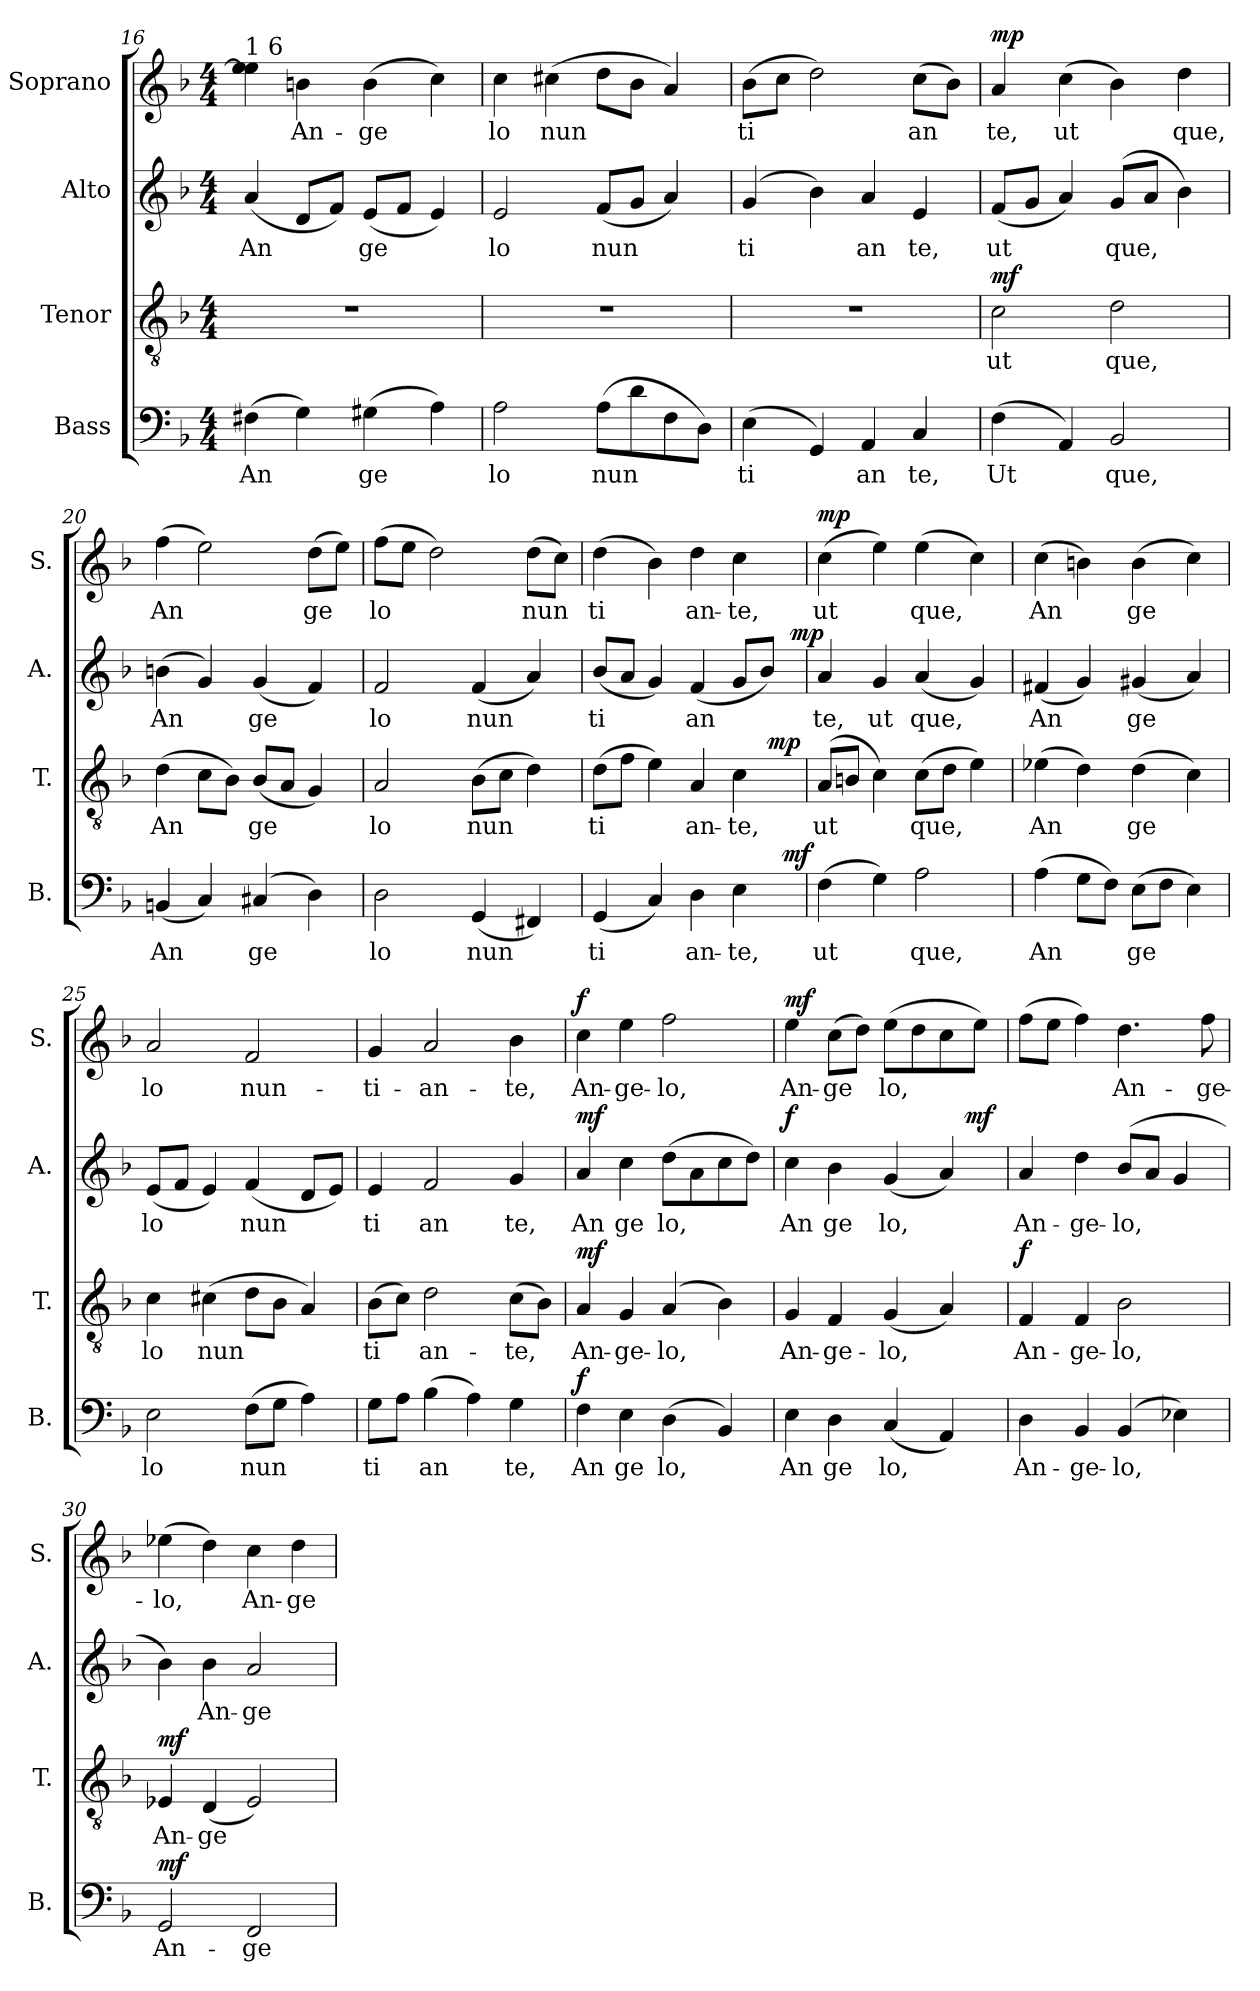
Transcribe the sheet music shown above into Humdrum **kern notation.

**kern	**text	**dynam	**kern	**text	**dynam	**kern	**text	**dynam	**kern	**text	**dynam
*part4	*part4	*part4	*part3	*part3	*part3	*part2	*part2	*part2	*part1	*part1	*part1
*staff4	*staff4	*staff4	*staff3	*staff3	*staff3	*staff2	*staff2	*staff2	*staff1	*staff1	*staff1
*I"Bass	*	*	*I"Tenor	*	*	*I"Alto	*	*	*I"Soprano	*	*
*I'B.	*	*	*I'T.	*	*	*I'A.	*	*	*I'S.	*	*
!!LO:LB:g=z
*clefF4	*	*	*clefGv2	*	*	*clefG2	*	*	*clefG2	*	*
*k[b-]	*	*	*k[b-]	*	*	*k[b-]	*	*	*k[b-]	*	*
*F:	*	*	*F:	*	*	*F:	*	*	*F:	*	*
*M4/4	*	*	*M4/4	*	*	*M4/4	*	*	*M4/4	*	*
=16	=16	=16	=16	=16	=16	=16	=16	=16	=16	=16	=16
!	!	!	!	!	!	!	!	!	!LO:TX:a:t=1 6	!	!
!	!LO:LY:b:cj	!	!	!	!	!	!LO:LY:b:cj	!	!	!LO:LY:b:cj	!
(>4F#X\	An	.	1r	.	.	(>4a/	An	.	4ee\ 4ee\]	.	.
!	!LO:LY:b:cj	!	!	!	!	!	!LO:LY:b:cj	!	!	!LO:LY:b:cj	!
4G\)	.	.	.	.	.	8d/L	.	.	4bn\	An-	.
!	!	!	!	!	!	!	!LO:LY:b:cj	!	!	!	!
.	.	.	.	.	.	8f/J)	.	.	.	.	.
!	!LO:LY:b:cj	!	!	!	!	!	!LO:LY:b:cj	!	!	!LO:LY:b:cj	!
(>4G#X\	ge	.	.	.	.	(>8e/L	ge	.	(>4b\	-ge-	.
!	!	!	!	!	!	!	!LO:LY:b:cj	!	!	!	!
.	.	.	.	.	.	8f/J	.	.	.	.	.
!	!LO:LY:b:cj	!	!	!	!	!	!LO:LY:b:cj	!	!	!LO:LY:b:cj	!
4A\)	.	.	.	.	.	4e/)	.	.	4cc\)	--	.
=17	=17	=17	=17	=17	=17	=17	=17	=17	=17	=17	=17
!	!LO:LY:b:cj	!	!	!	!	!	!LO:LY:b:cj	!	!	!LO:LY:b:cj	!
2A\	lo	.	1r	.	.	2e/	lo	.	4cc\	-lo	.
!	!	!	!	!	!	!	!	!	!	!LO:LY:b:cj	!
.	.	.	.	.	.	.	.	.	(>4cc#X\	nun-	.
!	!LO:LY:b:cj	!	!	!	!	!	!LO:LY:b:cj	!	!	!LO:LY:b:cj	!
(>8A\L	nun	.	.	.	.	(>8f/L	nun	.	8dd\L	--	.
!	!LO:LY:b:cj	!	!	!	!	!	!LO:LY:b:cj	!	!	!LO:LY:b:cj	!
8d\	.	.	.	.	.	8g/J	.	.	8b-\J	--	.
!	!LO:LY:b:cj	!	!	!	!	!	!LO:LY:b:cj	!	!	!LO:LY:b:cj	!
8F\	.	.	.	.	.	4a/)	.	.	4a/)	--	.
!	!LO:LY:b:cj	!	!	!	!	!	!	!	!	!	!
8D\J)	.	.	.	.	.	.	.	.	.	.	.
=18	=18	=18	=18	=18	=18	=18	=18	=18	=18	=18	=18
!	!LO:LY:b:cj	!	!	!	!	!	!LO:LY:b:cj	!	!	!LO:LY:b:cj	!
(>4E\	ti	.	1r	.	.	(>4g/	ti	.	(>8b-\L	-ti-	.
!	!	!	!	!	!	!	!	!	!	!LO:LY:b:cj	!
.	.	.	.	.	.	.	.	.	8cc\J	--	.
!	!LO:LY:b:cj	!	!	!	!	!	!LO:LY:b:cj	!	!	!LO:LY:b:cj	!
4GG/)	.	.	.	.	.	4b-\)	.	.	2dd\)	--	.
!	!LO:LY:b:cj	!	!	!	!	!	!LO:LY:b:cj	!	!	!	!
4AA/	an	.	.	.	.	4a/	an	.	.	.	.
!	!LO:LY:b:cj	!	!	!	!	!	!LO:LY:b:cj	!	!	!LO:LY:b:cj	!
4C/	te,	.	.	.	.	4e/	te,	.	(>8cc\L	-an-	.
!	!	!	!	!	!	!	!	!	!	!LO:LY:b:cj	!
.	.	.	.	.	.	.	.	.	8b-\J)	--	.
=19	=19	=19	=19	=19	=19	=19	=19	=19	=19	=19	=19
!	!LO:LY:b:cj	!	!	!LO:LY:b:cj	!LO:DY:a	!	!LO:LY:b:cj	!	!	!LO:LY:b:cj	!LO:DY:a
(>4F\	Ut	.	2c\	ut	mf	(>8f/L	ut	.	4a/	-te,	mp
!	!	!	!	!	!	!	!LO:LY:b:cj	!	!	!	!
.	.	.	.	.	.	8g/J	.	.	.	.	.
!	!LO:LY:b:cj	!	!	!	!	!	!LO:LY:b:cj	!	!	!LO:LY:b:cj	!
4AA/)	.	.	.	.	.	4a/)	.	.	(>4cc\	ut	.
!	!LO:LY:b:cj	!	!	!LO:LY:b:cj	!	!	!LO:LY:b:cj	!	!	!LO:LY:b:cj	!
2BB-/	que,	.	2d\	que,	.	(>8g/L	que,	.	4b-\)	.	.
!	!	!	!	!	!	!	!LO:LY:b:cj	!	!	!	!
.	.	.	.	.	.	8a/J	.	.	.	.	.
!	!	!	!	!	!	!	!LO:LY:b:cj	!	!	!LO:LY:b:cj	!
.	.	.	.	.	.	4b-\)	.	.	4dd\	que,	.
!!LO:PB:g=z
=20	=20	=20	=20	=20	=20	=20	=20	=20	=20	=20	=20
!	!LO:LY:b:cj	!	!	!LO:LY:b:cj	!	!	!LO:LY:b:cj	!	!	!LO:LY:b:cj	!
(>4BBn/	An-	.	(>4d\	An-	.	(>4bn\	An	.	(>4ff\	An-	.
!	!LO:LY:b:cj	!	!	!LO:LY:b:cj	!	!	!LO:LY:b:cj	!	!	!LO:LY:b:cj	!
4C/)	--	.	8c\L	--	.	4g/)	.	.	2ee\)	--	.
!	!	!	!	!LO:LY:b:cj	!	!	!	!	!	!	!
.	.	.	8B-\J)	--	.	.	.	.	.	.	.
!	!LO:LY:b:cj	!	!	!LO:LY:b:cj	!	!	!LO:LY:b:cj	!	!	!	!
(>4C#X/	-ge-	.	(>8B-/L	-ge-	.	(>4g/	ge-	.	.	.	.
!	!	!	!	!LO:LY:b:cj	!	!	!	!	!	!	!
.	.	.	8A/J	--	.	.	.	.	.	.	.
!	!LO:LY:b:cj	!	!	!LO:LY:b:cj	!	!	!LO:LY:b:cj	!	!	!LO:LY:b:cj	!
4D\)	--	.	4G/)	--	.	4f/)	--	.	(>8dd\L	-ge-	.
!	!	!	!	!	!	!	!	!	!	!LO:LY:b:cj	!
.	.	.	.	.	.	.	.	.	8ee\J)	--	.
=21	=21	=21	=21	=21	=21	=21	=21	=21	=21	=21	=21
!	!LO:LY:b:cj	!	!	!LO:LY:b:cj	!	!	!LO:LY:b:cj	!	!	!LO:LY:b:cj	!
2D\	-lo	.	2A/	-lo	.	2f/	-lo	.	(>8ff\L	-lo	.
!	!	!	!	!	!	!	!	!	!	!LO:LY:b:cj	!
.	.	.	.	.	.	.	.	.	8ee\J	.	.
!	!	!	!	!	!	!	!	!	!	!LO:LY:b:cj	!
.	.	.	.	.	.	.	.	.	2dd\)	.	.
!	!LO:LY:b:cj	!	!	!LO:LY:b:cj	!	!	!LO:LY:b:cj	!	!	!	!
(>4GG/	nun-	.	(>8B-\L	nun-	.	(>4f/	nun-	.	.	.	.
!	!	!	!	!LO:LY:b:cj	!	!	!	!	!	!	!
.	.	.	8c\J	--	.	.	.	.	.	.	.
!	!LO:LY:b:cj	!	!	!LO:LY:b:cj	!	!	!LO:LY:b:cj	!	!	!LO:LY:b:cj	!
4FF#X/)	--	.	4d\)	--	.	4a/)	--	.	(>8dd\L	nun-	.
!	!	!	!	!	!	!	!	!	!	!LO:LY:b:cj	!
.	.	.	.	.	.	.	.	.	8cc\J)	--	.
=22	=22	=22	=22	=22	=22	=22	=22	=22	=22	=22	=22
!	!LO:LY:b:cj	!	!	!LO:LY:b:cj	!	!	!LO:LY:b:cj	!	!	!LO:LY:b:cj	!
*^	*	*	*^	*	*	*^	*	*	*	*	*
(>4GG/	2...ryy	-ti-	.	(>8d\L	2ryy	-ti-	.	(>8b-/L	2ryy	-ti-	.	(>4dd\	-ti-	.
!	!	!	!	!	!	!LO:LY:b:cj	!	!	!	!LO:LY:b:cj	!	!	!	!
.	.	.	.	8f\J	.	--	.	8a/J	.	--	.	.	.	.
!	!	!LO:LY:b:cj	!	!	!	!LO:LY:b:cj	!	!	!	!LO:LY:b:cj	!	!	!LO:LY:b:cj	!
4C/)	.	--	.	4e\)	.	--	.	4g/)	.	--	.	4b-\)	--	.
!	!	!LO:LY:b:cj	!	!	!	!LO:LY:b:cj	!	!	!	!LO:LY:b:cj	!	!	!LO:LY:b:cj	!
4D\	.	-an-	.	4A/	4ryy	-an-	.	(>4f/	4ryy	-an-	.	4dd\	-an-	.
!	!	!LO:LY:b:cj	!	!	!	!LO:LY:b:cj	!	!	!	!LO:LY:b:cj	!	!	!LO:LY:b:cj	!
4E\	.	-te,	.	4c\	8ryy	-te,	.	8g/L	8ryy	--	.	4cc\	-te,	.
!	!	!	!	!	!	!	!	!	!	!LO:LY:b:cj	!	!	!	!
.	.	.	.	.	64ryy	.	.	8b-/J)	16ryy	--	.	.	.	.
!	!	!	!	!	!	!	!LO:DY:a	!	!	!	!	!	!	!
.	.	.	.	.	16..ryy	.	mp	.	.	.	.	.	.	.
!	!	!	!LO:DY:a	!	!	!	!	!	!	!	!	!	!	!
.	16ryy	.	mf	.	.	.	.	.	64ryy	.	.	.	.	.
!	!	!	!	!	!	!	!	!	!	!	!LO:DY:a	!	!	!
.	.	.	.	.	.	.	.	.	32.ryy	.	mp	.	.	.
=23	=23	=23	=23	=23	=23	=23	=23	=23	=23	=23	=23	=23	=23	=23
!	!	!LO:LY:b:cj	!	!	!	!LO:LY:b:cj	!	!	!	!LO:LY:b:cj	!	!	!LO:LY:b:cj	!LO:DY:a
*v	*v	*	*	*	*	*	*	*v	*v	*	*	*	*	*
*	*	*	*v	*v	*	*	*	*	*	*	*	*
(>4F\	ut	.	(>8A/L	ut	.	4a/	-te,	.	(>4cc\	ut	mp
!	!	!	!	!LO:LY:b:cj	!	!	!	!	!	!	!
.	.	.	8Bn/J	.	.	.	.	.	.	.	.
!	!LO:LY:b:cj	!	!	!LO:LY:b:cj	!	!	!LO:LY:b:cj	!	!	!LO:LY:b:cj	!
4G\)	.	.	4c\)	.	.	4g/	ut	.	4ee\)	.	.
!	!LO:LY:b:cj	!	!	!LO:LY:b:cj	!	!	!LO:LY:b:cj	!	!	!LO:LY:b:cj	!
2A\	que,	.	(>8c\L	que,	.	(>4a/	que,	.	(>4ee\	que,	.
!	!	!	!	!LO:LY:b:cj	!	!	!	!	!	!	!
.	.	.	8d\J	.	.	.	.	.	.	.	.
!	!	!	!	!LO:LY:b:cj	!	!	!LO:LY:b:cj	!	!	!LO:LY:b:cj	!
.	.	.	4e\)	.	.	4g/)	.	.	4cc\)	.	.
=24	=24	=24	=24	=24	=24	=24	=24	=24	=24	=24	=24
!	!LO:LY:b:cj	!	!	!LO:LY:b:cj	!	!	!LO:LY:b:cj	!	!	!LO:LY:b:cj	!
(>4A\	An-	.	(>4e-X\	An-	.	(>4f#X/	An-	.	(>4cc\	An-	.
!	!LO:LY:b:cj	!	!	!LO:LY:b:cj	!	!	!LO:LY:b:cj	!	!	!LO:LY:b:cj	!
8G\L	--	.	4d\)	--	.	4g/)	--	.	4bn\)	--	.
!	!LO:LY:b:cj	!	!	!	!	!	!	!	!	!	!
8F\J)	--	.	.	.	.	.	.	.	.	.	.
!	!LO:LY:b:cj	!	!	!LO:LY:b:cj	!	!	!LO:LY:b:cj	!	!	!LO:LY:b:cj	!
(>8E\L	-ge-	.	(>4d\	-ge-	.	(>4g#X/	-ge-	.	(>4b\	-ge-	.
!	!LO:LY:b:cj	!	!	!	!	!	!	!	!	!	!
8F\J	--	.	.	.	.	.	.	.	.	.	.
!	!LO:LY:b:cj	!	!	!LO:LY:b:cj	!	!	!LO:LY:b:cj	!	!	!LO:LY:b:cj	!
4E\)	--	.	4c\)	--	.	4a/)	--	.	4cc\)	--	.
!!LO:PB:g=z
=25	=25	=25	=25	=25	=25	=25	=25	=25	=25	=25	=25
!	!LO:LY:b:cj	!	!	!LO:LY:b:cj	!	!	!LO:LY:b:cj	!	!	!LO:LY:b:cj	!
2E\	-lo	.	4c\	-lo	.	(>8e/L	-lo	.	2a/	-lo	.
!	!	!	!	!	!	!	!LO:LY:b:cj	!	!	!	!
.	.	.	.	.	.	8f/J	.	.	.	.	.
!	!	!	!	!LO:LY:b:cj	!	!	!LO:LY:b:cj	!	!	!	!
.	.	.	(>4c#X\	nun-	.	4e/)	.	.	.	.	.
!	!LO:LY:b:cj	!	!	!LO:LY:b:cj	!	!	!LO:LY:b:cj	!	!	!LO:LY:b:cj	!
(>8F\L	nun	.	8d\L	--	.	(>4f/	nun	.	2f/	nun-	.
!	!LO:LY:b:cj	!	!	!LO:LY:b:cj	!	!	!	!	!	!	!
8G\J	.	.	8B-\J	--	.	.	.	.	.	.	.
!	!LO:LY:b:cj	!	!	!LO:LY:b:cj	!	!	!LO:LY:b:cj	!	!	!	!
4A\)	.	.	4A/)	--	.	8d/L	.	.	.	.	.
!	!	!	!	!	!	!	!LO:LY:b:cj	!	!	!	!
.	.	.	.	.	.	8e/J)	.	.	.	.	.
=26	=26	=26	=26	=26	=26	=26	=26	=26	=26	=26	=26
!	!LO:LY:b:cj	!	!	!LO:LY:b:cj	!	!	!LO:LY:b:cj	!	!	!LO:LY:b:cj	!
8G\L	ti	.	(>8B-\L	-ti-	.	4e/	ti	.	4g/	-ti-	.
!	!LO:LY:b:cj	!	!	!LO:LY:b:cj	!	!	!	!	!	!	!
8A\J	.	.	8c\J)	--	.	.	.	.	.	.	.
!	!LO:LY:b:cj	!	!	!LO:LY:b:cj	!	!	!LO:LY:b:cj	!	!	!LO:LY:b:cj	!
(>4B-\	an	.	2d\	-an-	.	2f/	an	.	2a/	-an-	.
!	!LO:LY:b:cj	!	!	!	!	!	!	!	!	!	!
4A\)	.	.	.	.	.	.	.	.	.	.	.
!	!LO:LY:b:cj	!	!	!LO:LY:b:cj	!	!	!LO:LY:b:cj	!	!	!LO:LY:b:cj	!
4G\	te,	.	(>8c\L	-te,	.	4g/	te,	.	4b-\	-te,	.
!	!	!	!	!LO:LY:b:cj	!	!	!	!	!	!	!
.	.	.	8B-\J)	.	.	.	.	.	.	.	.
=27	=27	=27	=27	=27	=27	=27	=27	=27	=27	=27	=27
!	!LO:LY:b:cj	!LO:DY:a	!	!LO:LY:b:cj	!LO:DY:a	!	!LO:LY:b:cj	!LO:DY:a	!	!LO:LY:b:cj	!LO:DY:a
4F\	An	f	4A/	An-	mf	4a/	An	mf	4cc\	An-	f
!	!LO:LY:b:cj	!	!	!LO:LY:b:cj	!	!	!LO:LY:b:cj	!	!	!LO:LY:b:cj	!
4E\	ge	.	4G/	-ge-	.	4cc\	ge	.	4ee\	-ge-	.
!	!LO:LY:b:cj	!	!	!LO:LY:b:cj	!	!	!LO:LY:b:cj	!	!	!LO:LY:b:cj	!
(>4D\	lo,	.	(>4A/	-lo,	.	(>8dd\L	lo,	.	2ff\	-lo,	.
!	!	!	!	!	!	!	!LO:LY:b:cj	!	!	!	!
.	.	.	.	.	.	8a\	.	.	.	.	.
!	!LO:LY:b:cj	!	!	!LO:LY:b:cj	!	!	!LO:LY:b:cj	!	!	!	!
4BB-/)	.	.	4B-\)	.	.	8cc\	.	.	.	.	.
!	!	!	!	!	!	!	!LO:LY:b:cj	!	!	!	!
.	.	.	.	.	.	8dd\J)	.	.	.	.	.
=28	=28	=28	=28	=28	=28	=28	=28	=28	=28	=28	=28
!	!LO:LY:b:cj	!	!	!LO:LY:b:cj	!	!	!LO:LY:b:cj	!LO:DY:a	!	!LO:LY:b:cj	!LO:DY:a
*	*	*	*	*	*	*^	*	*	*	*	*
4E\	An	.	4G/	An-	.	4cc\	2ryy	An	f	4ee\	An-	mf
!	!LO:LY:b:cj	!	!	!LO:LY:b:cj	!	!	!	!LO:LY:b:cj	!	!	!LO:LY:b:cj	!
4D\	ge	.	4F/	-ge-	.	4b-\	.	ge	.	(>8cc\L	-ge-	.
!	!	!	!	!	!	!	!	!	!	!	!LO:LY:b:cj	!
.	.	.	.	.	.	.	.	.	.	8dd\J)	--	.
!	!LO:LY:b:cj	!	!	!LO:LY:b:cj	!	!	!	!LO:LY:b:cj	!	!	!LO:LY:b:cj	!
(<4C/	lo,	.	(>4G/	-lo,	.	(>4g/	4ryy	lo,	.	(>8ee\L	-lo,	.
!	!	!	!	!	!	!	!	!	!	!	!LO:LY:b:cj	!
.	.	.	.	.	.	.	.	.	.	8dd\	.	.
!	!LO:LY:b:cj	!	!	!LO:LY:b:cj	!	!	!	!LO:LY:b:cj	!	!	!LO:LY:b:cj	!
4AA/)	.	.	4A/)	.	.	4a/)	16..ryy	.	.	8cc\	.	.
!	!	!	!	!	!	!	!	!	!LO:DY:a	!	!	!
.	.	.	.	.	.	.	8ryy	.	mf	.	.	.
!	!	!	!	!	!	!	!	!	!	!	!LO:LY:b:cj	!
.	.	.	.	.	.	.	.	.	.	8ee\J)	.	.
.	.	.	.	.	.	.	64ryy	.	.	.	.	.
!!LO:PB:g=z
=29	=29	=29	=29	=29	=29	=29	=29	=29	=29	=29	=29	=29
!	!LO:LY:b:cj	!	!	!LO:LY:b:cj	!LO:DY:a	!	!	!LO:LY:b:cj	!	!	!LO:LY:b:cj	!
*	*	*	*	*	*	*v	*v	*	*	*	*	*
4D\	An-	.	4F/	An-	f	4a/	An-	.	(>8ff\L	.	.
!	!	!	!	!	!	!	!	!	!	!LO:LY:b:cj	!
.	.	.	.	.	.	.	.	.	8ee\J	.	.
!	!LO:LY:b:cj	!	!	!LO:LY:b:cj	!	!	!LO:LY:b:cj	!	!	!LO:LY:b:cj	!
4BB-/	-ge-	.	4F/	-ge-	.	4dd\	-ge-	.	4ff\)	.	.
!	!LO:LY:b:cj	!	!	!LO:LY:b:cj	!	!	!LO:LY:b:cj	!	!	!LO:LY:b:cj	!
(>4BB-/	-lo,	.	2B-\	-lo,	.	(>8b-/L	-lo,	.	4.dd\	An-	.
!	!	!	!	!	!	!	!LO:LY:b:cj	!	!	!	!
.	.	.	.	.	.	8a/J	.	.	.	.	.
!	!LO:LY:b:cj	!	!	!	!	!	!LO:LY:b:cj	!	!	!	!
4E-X\)	.	.	.	.	.	4g/	.	.	.	.	.
!	!	!	!	!	!	!	!	!	!	!LO:LY:b:cj	!
.	.	.	.	.	.	.	.	.	8ff\	-ge-	.
=30	=30	=30	=30	=30	=30	=30	=30	=30	=30	=30	=30
!	!LO:LY:b:cj	!LO:DY:a	!	!LO:LY:b:cj	!LO:DY:b	!	!LO:LY:b:cj	!	!	!LO:LY:b:cj	!
2GG/	An-	mf	4E-X/	An-	mf	4b-\)	.	.	(>4ee-X\	-lo,	.
!	!	!	!	!LO:LY:b:cj	!	!	!LO:LY:b:cj	!	!	!LO:LY:b:cj	!
.	.	.	(>4D/	-ge-	.	4b-\	An-	.	4dd\)	.	.
!	!LO:LY:b:cj	!	!	!LO:LY:b:cj	!	!	!LO:LY:b:cj	!	!	!LO:LY:b:cj	!
2FF/	-ge-	.	2E-/)	--	.	2a/	-ge-	.	4cc\	An-	.
!	!	!	!	!	!	!	!	!	!	!LO:LY:b:cj	!
.	.	.	.	.	.	.	.	.	4dd\	-ge-	.
=	=	=	=	=	=	=	=	=	=	=	=
*-	*-	*-	*-	*-	*-	*-	*-	*-	*-	*-	*-
